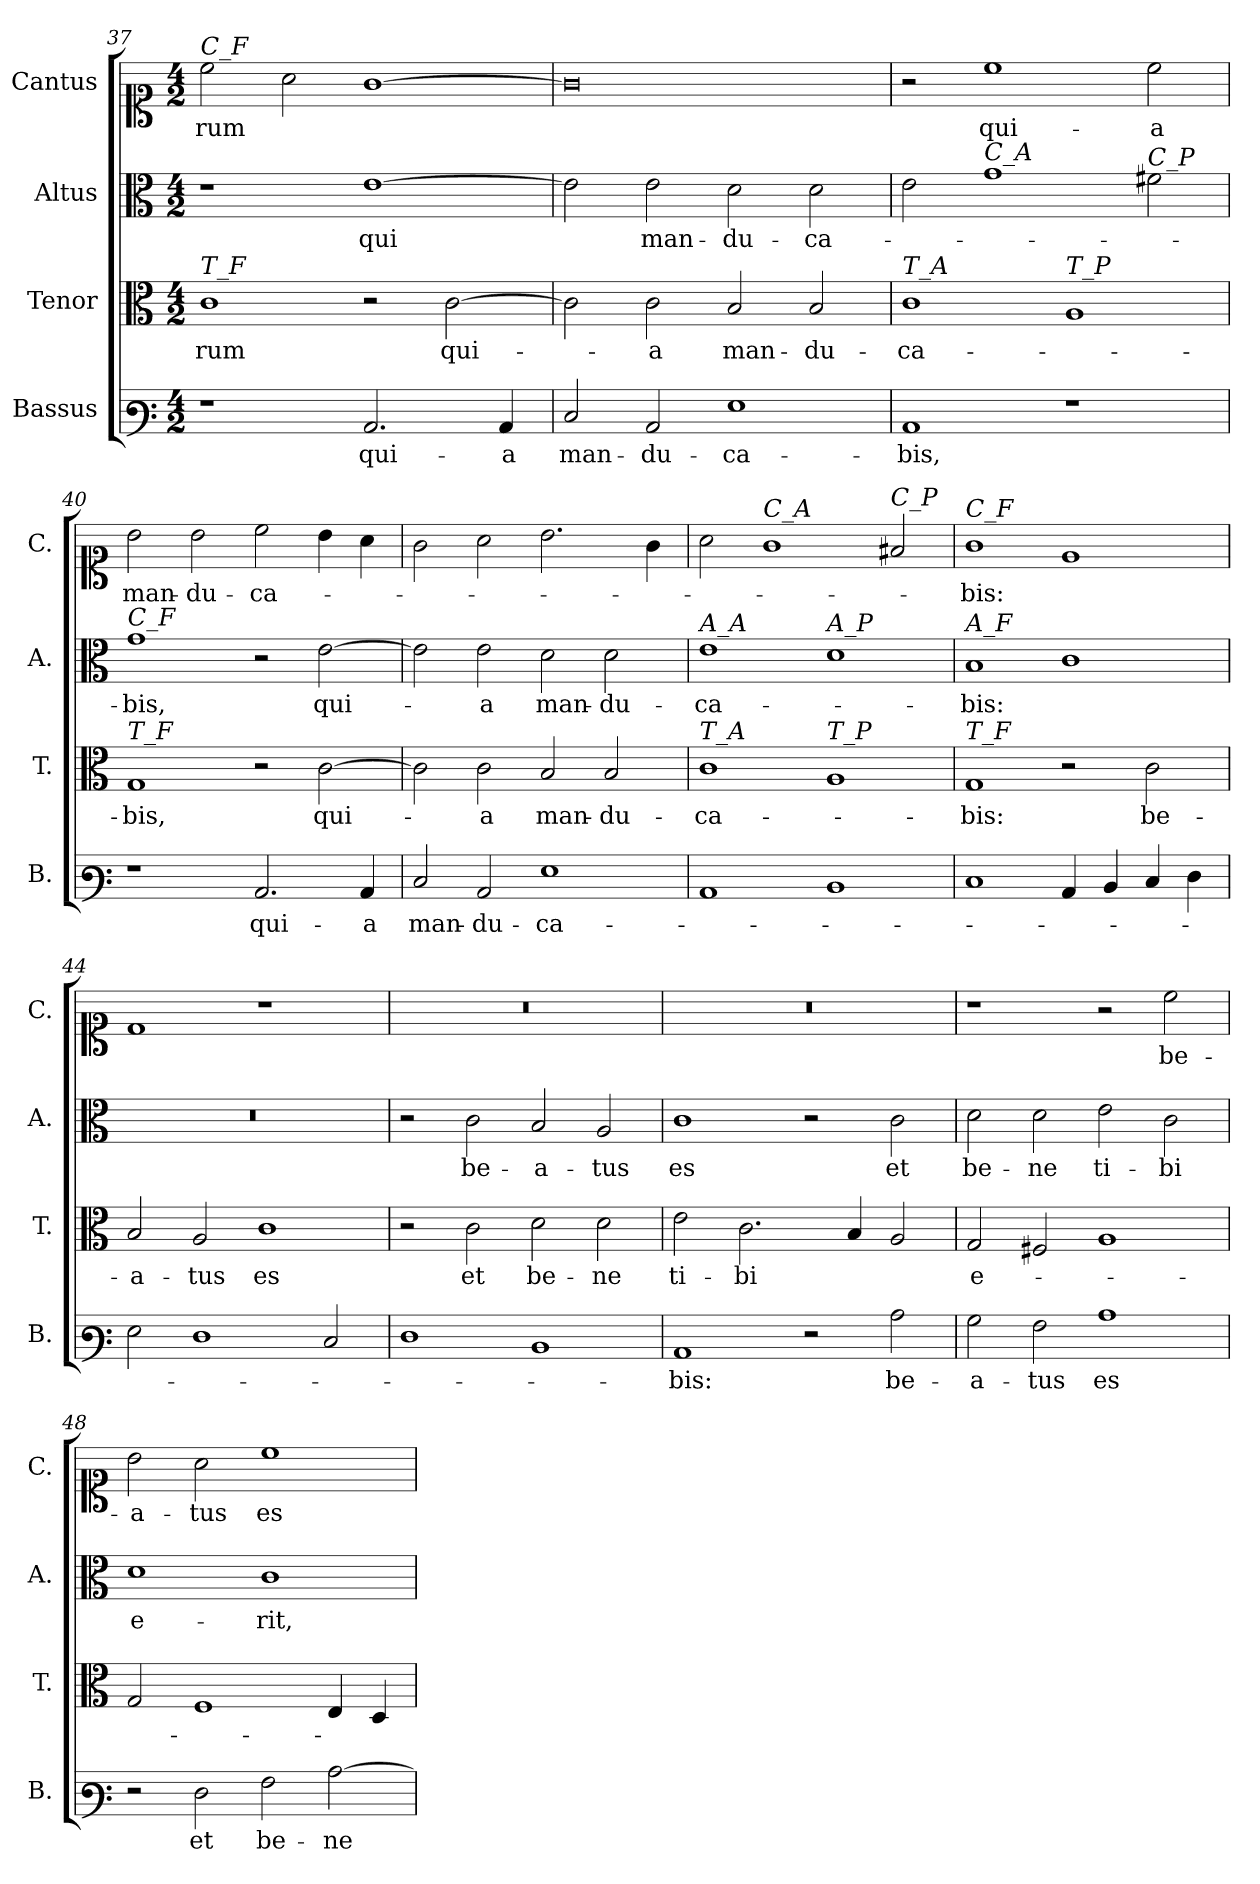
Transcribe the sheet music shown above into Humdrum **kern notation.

**kern	**text	**kern	**text	**kern	**text	**kern	**text
*part4	*part4	*part3	*part3	*part2	*part2	*part1	*part1
*staff4	*staff4	*staff3	*staff3	*staff2	*staff2	*staff1	*staff1
*I"Bassus	*	*I"Tenor	*	*I"Altus	*	*I"Cantus	*
*I'B.	*	*I'T.	*	*I'A.	*	*I'C.	*
*clefF3	*	*clefC3	*	*clefC3	*	*clefC1	*
*k[]	*	*k[]	*	*k[]	*	*k[]	*
*M4/2	*	*M4/2	*	*M4/2	*	*M4/2	*
=37	=37	=37	=37	=37	=37	=37	=37
!	!	!	!	!	!	!LO:TX:a:i:t=C_F	!
!	!	!LO:TX:a:i:t=T_F	!	!	!	!	!
!	!	!	!LO:LY:b	!	!	!	!LO:LY:b
1r	.	1c	-rum	1r	.	2cc\	-rum
.	.	.	.	.	.	2a\	.
!	!LO:LY:b	!	!	!	!LO:LY:b	!	!
2.C/	qui-	2r	.	[1e	qui	[1g	.
!	!	!	!LO:LY:b	!	!	!	!
.	.	[2c\	qui-	.	.	.	.
!	!LO:LY:b	!	!	!	!	!	!
4C/	-a	.	.	.	.	.	.
!!LO:LB:g=z
=38	=38	=38	=38	=38	=38	=38	=38
!	!LO:LY:b	!	!	!	!	!	!
2E/	man-	2c\]	.	2e\]	.	0g]	.
!	!LO:LY:b	!	!LO:LY:b	!	!LO:LY:b	!	!
2C/	-du-	2c\	-a	2e\	man-	.	.
!	!LO:LY:b	!	!LO:LY:b	!	!LO:LY:b	!	!
1G	-ca-	2B/	man-	2d\	-du-	.	.
!	!	!	!LO:LY:b	!	!LO:LY:b	!	!
.	.	2B/	-du-	2d\	-ca-	.	.
=39	=39	=39	=39	=39	=39	=39	=39
!	!	!LO:TX:a:i:t=T_A	!	!	!	!	!
!	!LO:LY:b	!	!LO:LY:b	!	!	!	!
1C	-bis,	1c	-ca-	2e\	.	2r	.
!	!	!	!	!LO:TX:a:i:t=C_A	!	!	!
!	!	!	!	!	!	!	!LO:LY:b
.	.	.	.	1g	.	1cc	qui-
!	!	!LO:TX:a:i:t=T_P	!	!	!	!	!
1r	.	1A	.	.	.	.	.
!	!	!	!	!LO:TX:a:i:t=C_P	!	!	!
!	!	!	!	!	!	!	!LO:LY:b
.	.	.	.	2f#X\	.	2cc\	-a
=40	=40	=40	=40	=40	=40	=40	=40
!	!	!	!	!LO:TX:a:i:t=C_F	!	!	!
!	!	!LO:TX:a:i:t=T_F	!	!	!	!	!
!	!	!	!LO:LY:b	!	!LO:LY:b	!	!LO:LY:b
1r	.	1G	-bis,	1g	bis,	2b\	man-
!	!	!	!	!	!	!	!LO:LY:b
.	.	.	.	.	.	2b\	-du-
!	!LO:LY:b	!	!	!	!	!	!LO:LY:b
2.C/	qui-	2r	.	2r	.	2cc\	-ca-
!	!	!	!LO:LY:b	!	!LO:LY:b	!	!
.	.	[2c\	qui-	[2e\	qui-	4b\	.
!	!LO:LY:b	!	!	!	!	!	!
4C/	-a	.	.	.	.	4a\	.
=41	=41	=41	=41	=41	=41	=41	=41
!	!LO:LY:b	!	!	!	!	!	!
2E/	man-	2c\]	.	2e\]	.	2g\	.
!	!LO:LY:b	!	!LO:LY:b	!	!LO:LY:b	!	!
2C/	-du-	2c\	-a	2e\	-a	2a\	.
!	!LO:LY:b	!	!LO:LY:b	!	!LO:LY:b	!	!
1G	-ca-	2B/	man-	2d\	man-	2.b\	.
!	!	!	!LO:LY:b	!	!LO:LY:b	!	!
.	.	2B/	-du-	2d\	-du-	.	.
.	.	.	.	.	.	4g\	.
=42	=42	=42	=42	=42	=42	=42	=42
!	!	!	!	!LO:TX:a:i:t=A_A	!	!	!
!	!	!LO:TX:a:i:t=T_A	!	!	!	!	!
!	!	!	!LO:LY:b	!	!LO:LY:b	!	!
1C	.	1c	-ca-	1e	-ca-	2a\	.
!	!	!	!	!	!	!LO:TX:a:i:t=C_A	!
.	.	.	.	.	.	1g	.
!	!	!	!	!LO:TX:a:i:t=A_P	!	!	!
!	!	!LO:TX:a:i:t=T_P	!	!	!	!	!
1D	.	1A	.	1d	.	.	.
!	!	!	!	!	!	!LO:TX:a:i:t=C_P	!
.	.	.	.	.	.	2f#X/	.
!!LO:PB:g=z
=43	=43	=43	=43	=43	=43	=43	=43
!	!	!	!	!	!	!LO:TX:a:i:t=C_F	!
!	!	!	!	!LO:TX:a:i:t=A_F	!	!	!
!	!	!LO:TX:a:i:t=T_F	!	!	!	!	!
!	!	!	!LO:LY:b	!	!LO:LY:b	!	!LO:LY:b
1E	.	1G	-bis:	1B	bis:	1g	bis:
4C/	.	2r	.	1c	.	1e	.
4D/	.	.	.	.	.	.	.
!	!	!	!LO:LY:b	!	!	!	!
4E/	.	2c\	be-	.	.	.	.
4F\	.	.	.	.	.	.	.
=44	=44	=44	=44	=44	=44	=44	=44
!	!	!	!LO:LY:b	!	!	!	!
2G\	.	2B/	-a-	0r	.	1d	.
!	!	!	!LO:LY:b	!	!	!	!
1F	.	2A/	-tus	.	.	.	.
!	!	!	!LO:LY:b	!	!	!	!
.	.	1c	es	.	.	1r	.
2E/	.	.	.	.	.	.	.
=45	=45	=45	=45	=45	=45	=45	=45
1F	.	2r	.	2r	.	0r	.
!	!	!	!LO:LY:b	!	!LO:LY:b	!	!
.	.	2c\	et	2c\	be-	.	.
!	!	!	!LO:LY:b	!	!LO:LY:b	!	!
1D	.	2d\	be-	2B/	-a-	.	.
!	!	!	!LO:LY:b	!	!LO:LY:b	!	!
.	.	2d\	-ne	2A/	-tus	.	.
=46	=46	=46	=46	=46	=46	=46	=46
!	!LO:LY:b	!	!LO:LY:b	!	!LO:LY:b	!	!
1C	-bis:	2e\	ti-	1c	es	0r	.
!	!	!	!LO:LY:b	!	!	!	!
.	.	2.c\	-bi	.	.	.	.
2r	.	.	.	2r	.	.	.
.	.	4B/	.	.	.	.	.
!	!LO:LY:b	!	!	!	!LO:LY:b	!	!
2c\	be-	2A/	.	2c\	et	.	.
=47	=47	=47	=47	=47	=47	=47	=47
!	!LO:LY:b	!	!LO:LY:b	!	!LO:LY:b	!	!
2B\	-a-	2G/	e-	2d\	be-	1r	.
!	!LO:LY:b	!	!	!	!LO:LY:b	!	!
2A\	-tus	2F#X/	.	2d\	-ne	.	.
!	!LO:LY:b	!	!	!	!LO:LY:b	!	!
1c	es	1A	.	2e\	ti-	2r	.
!	!	!	!	!	!LO:LY:b	!	!LO:LY:b
.	.	.	.	2c\	-bi	2cc\	be-
!!LO:LB:g=z
=48	=48	=48	=48	=48	=48	=48	=48
!	!	!	!	!	!LO:LY:b	!	!LO:LY:b
2r	.	2G/	.	1d	e-	2b\	-a-
!	!LO:LY:b	!	!	!	!	!	!LO:LY:b
2F\	et	1F	.	.	.	2a\	-tus
!	!LO:LY:b	!	!	!	!LO:LY:b	!	!LO:LY:b
2A\	be-	.	.	1c	-rit,	1cc	es
!	!LO:LY:b	!	!	!	!	!	!
[2c\	-ne	4E/	.	.	.	.	.
.	.	4D/	.	.	.	.	.
=	=	=	=	=	=	=	=
*-	*-	*-	*-	*-	*-	*-	*-
